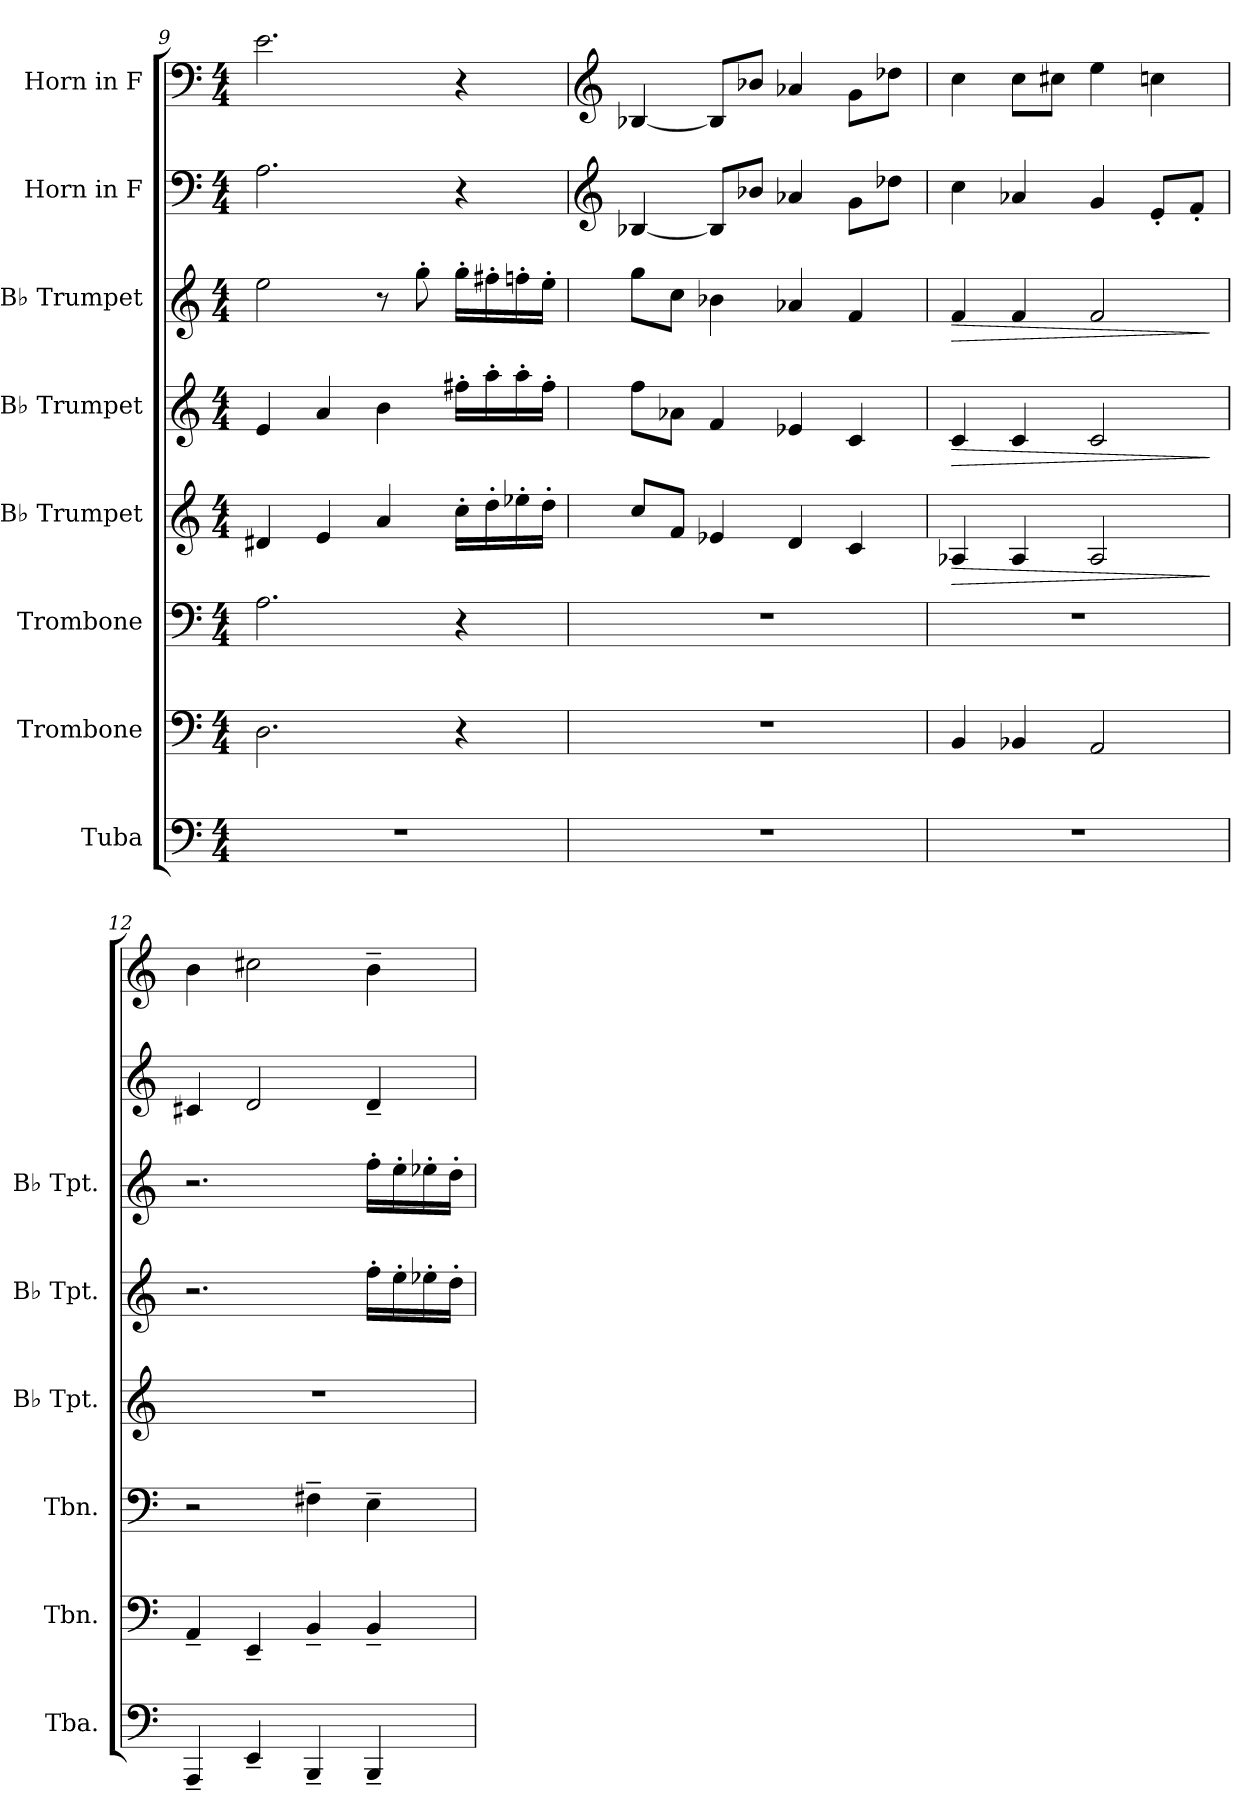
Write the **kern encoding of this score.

**kern	**kern	**kern	**kern	**dynam	**kern	**dynam	**kern	**dynam	**kern	**kern
*part8	*part7	*part6	*part5	*part5	*part4	*part4	*part3	*part3	*part2	*part1
*staff8	*staff7	*staff6	*staff5	*staff5	*staff4	*staff4	*staff3	*staff3	*staff2	*staff1
*I"Tuba	*I"Trombone	*I"Trombone	*I"B♭ Trumpet	*	*I"B♭ Trumpet	*	*I"B♭ Trumpet	*	*I"Horn in F	*I"Horn in F
*I'Tba.	*I'Tbn.	*I'Tbn.	*I'B♭ Tpt.	*	*I'B♭ Tpt.	*	*I'B♭ Tpt.	*	*	*
*clefF4	*clefF4	*clefF4	*clefG2	*	*clefG2	*	*clefG2	*	*clefF4	*clefF4
*	*	*	*ITrd1c2	*	*ITrd1c2	*	*ITrd1c2	*	*ITrd4c7	*ITrd4c7
*k[]	*k[]	*k[]	*k[b-e-]	*	*k[b-e-]	*	*k[b-e-]	*	*k[b-]	*k[b-]
*M4/4	*M4/4	*M4/4	*M4/4	*	*M4/4	*	*M4/4	*	*M4/4	*M4/4
=9	=9	=9	=9	=9	=9	=9	=9	=9	=9	=9
1r	2.D\	2.A\	4c#X/	.	4d/	.	2dd\	.	2.D\	2.A\
.	.	.	4d/	.	4g/	.	.	.	.	.
.	.	.	4g/	.	4a\	.	8r	.	.	.
.	.	.	.	.	.	.	8ff'\	.	.	.
.	4r	4r	16b-'\LL	.	16een'\LL	.	16ff'\LL	.	4r	4r
.	.	.	16cc'\	.	16gg'\	.	16een'\	.	.	.
.	.	.	16dd-X'\	.	16gg'\	.	16ee-X'\	.	.	.
.	.	.	16cc'\JJ	.	16ee'\JJ	.	16dd'\JJ	.	.	.
=10	=10	=10	=10	=10	=10	=10	=10	=10	=10	=10
*	*	*	*	*	*	*	*	*	*clefG2	*clefG2
1r	1r	1r	8b-/L	.	8ee-\L	.	8ff\L	.	[4E-X/	[4E-X/
.	.	.	8e-/J	.	8g-X\J	.	8b-\J	.	.	.
.	.	.	4d-X/	.	4e-/	.	4a-X\	.	8E-/L]	8E-/L]
.	.	.	.	.	.	.	.	.	8e-X/J	8e-X/J
.	.	.	4c/	.	4d-X/	.	4g-X/	.	4d-X/	4d-X/
.	.	.	4B-/	.	4B-/	.	4e-/	.	8c\L	8c\L
.	.	.	.	.	.	.	.	.	8g-X\J	8g-X\J
!!LO:PB:g=z
=11	=11	=11	=11	=11	=11	=11	=11	=11	=11	=11
!	!	!	!	!LO:HP:b	!	!LO:HP:b	!	!LO:HP:b	!	!
1r	4BB/	1r	4G-X/	>	4B-/	>	4e-/	>	4f\	4f\
.	4BB-X/	.	4G-/	.	4B-/	.	4e-/	.	4d-X/	8f\L
.	.	.	.	.	.	.	.	.	.	8f#X\J
.	2AA/	.	2G-/	.	2B-/	.	2e-/	.	4c/	4a\
.	.	.	.	.	.	.	.	.	8A'/L	4fn\
.	.	.	.	.	.	.	.	.	8B-'/J	.
.	.	.	.	]	.	]	.	]	.	.
=12	=12	=12	=12	=12	=12	=12	=12	=12	=12	=12
4AAA~/	4AA~/	2r	1r	.	2.r	.	2.r	.	4F#X/	4e\
4EE~/	4EE~/	.	.	.	.	.	.	.	2G/	2f#X\
4BBB~/	4BB~/	4F#X~\	.	.	.	.	.	.	.	.
4BBB~/	4BB~/	4E~\	.	.	16ee-'\LL	.	16ee-'\LL	.	4G~/	4e~\
.	.	.	.	.	16dd'\	.	16dd'\	.	.	.
.	.	.	.	.	16dd-X'\	.	16dd-X'\	.	.	.
.	.	.	.	.	16cc'\JJ	.	16cc'\JJ	.	.	.
=	=	=	=	=	=	=	=	=	=	=
*-	*-	*-	*-	*-	*-	*-	*-	*-	*-	*-
